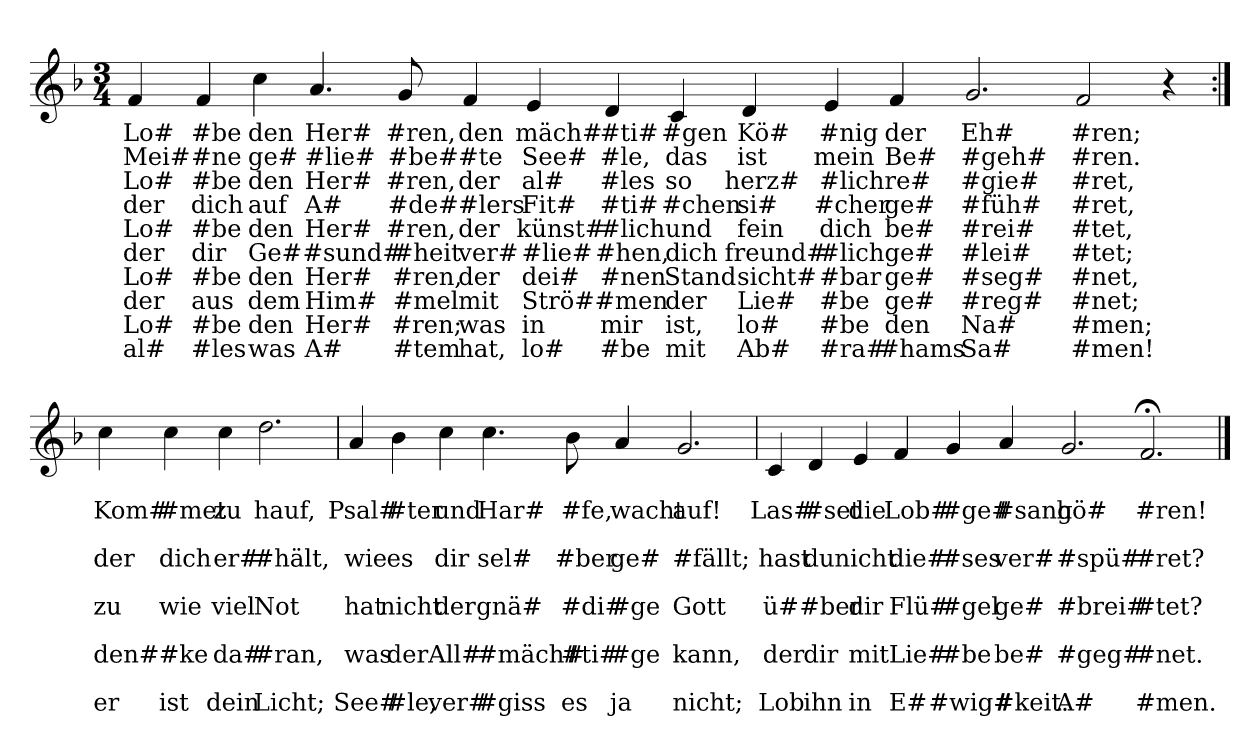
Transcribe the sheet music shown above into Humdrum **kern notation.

**kern	**text	**text	**text	**text	**text	**text	**text	**text	**text	**text
*part1	*part1	*part1	*part1	*part1	*part1	*part1	*part1	*part1	*part1	*part1
*staff1	*staff1	*staff1	*staff1	*staff1	*staff1	*staff1	*staff1	*staff1	*staff1	*staff1
*clefG2	*	*	*	*	*	*	*	*	*	*
*k[b-]	*	*	*	*	*	*	*	*	*	*
*M3/4	*	*	*	*	*	*	*	*	*	*
=	=	=	=	=	=	=	=	=	=	=
4f	Lo#	Mei#	Lo#	der	Lo#	der	Lo#	der	Lo#	al#
4f	#be	#ne	#be	dich	#be	dir	#be	aus	#be	#les
4cc	den	ge#	den	auf	den	Ge#	den	dem	den	was
4.a	Her#	#lie#	Her#	A#	Her#	#sund#	Her#	Him#	Her#	A#
8g	#ren,	#be#	#ren,	#de#	#ren,	#heit	#ren,	#mel	#ren;	#tem
4f	den	#te	der	#lers	der	ver#	der	mit	was	hat,
4e	mäch#	See#	al#	Fit#	künst#	#lie#	dei#	Strö#	in	lo#
4d	#ti#	#le,	#les	#ti#	#lich	#hen,	#nen	#men	mir	#be
4c	#gen	das	so	#chen	und	dich	Stand	der	ist,	mit
4d	Kö#	ist	herz#	si#	fein	freund#	sicht#	Lie#	lo#	Ab#
4e	#nig	mein	#lich	#cher	dich	#lich	#bar	#be	#be	#ra#
4f	der	Be#	re#	ge#	be#	ge#	ge#	ge#	den	#hams
2.g	Eh#	#geh#	#gie#	#füh#	#rei#	#lei#	#seg#	#reg#	Na#	Sa#
2f	#ren;	#ren.	#ret,	#ret,	#tet,	#tet;	#net,	#net;	#men;	#men!
4r	.	.	.	.	.	.	.	.	.	.
=:|!	=:|!	=:|!	=:|!	=:|!	=:|!	=:|!	=:|!	=:|!	=:|!	=:|!
4cc	.	Kom#	.	der	.	zu	.	den#	.	er
4cc	.	#met	.	dich	.	wie	.	#ke	.	ist
4cc	.	zu	.	er#	.	viel	.	da#	.	dein
2.dd	.	hauf,	.	#hält,	.	Not	.	#ran,	.	Licht;
=	=	=	=	=	=	=	=	=	=	=
4a	.	Psal#	.	wie	.	hat	.	was	.	See#
4b-	.	#ter	.	es	.	nicht	.	der	.	#le,
4cc	.	und	.	dir	.	der	.	All#	.	ver#
4.cc	.	Har#	.	sel#	.	gnä#	.	#mäch#	.	#giss
8b-	.	#fe,	.	#ber	.	#di#	.	#ti#	.	es
4a	.	wacht	.	ge#	.	#ge	.	#ge	.	ja
2.g	.	auf!	.	#fällt;	.	Gott	.	kann,	.	nicht;
=	=	=	=	=	=	=	=	=	=	=
4c	.	Las#	.	hast	.	ü#	.	der	.	Lob
4d	.	#set	.	du	.	#ber	.	dir	.	ihn
4e	.	die	.	nicht	.	dir	.	mit	.	in
4f	.	Lob#	.	die#	.	Flü#	.	Lie#	.	E#
4g	.	#ge#	.	#ses	.	#gel	.	#be	.	#wig#
4a	.	#sang	.	ver#	.	ge#	.	be#	.	#keit.
2.g	.	hö#	.	#spü#	.	#brei#	.	#geg#	.	A#
2.f;<	.	#ren!	.	#ret?	.	#tet?	.	#net.	.	#men.
==	==	==	==	==	==	==	==	==	==	==
*-	*-	*-	*-	*-	*-	*-	*-	*-	*-	*-
